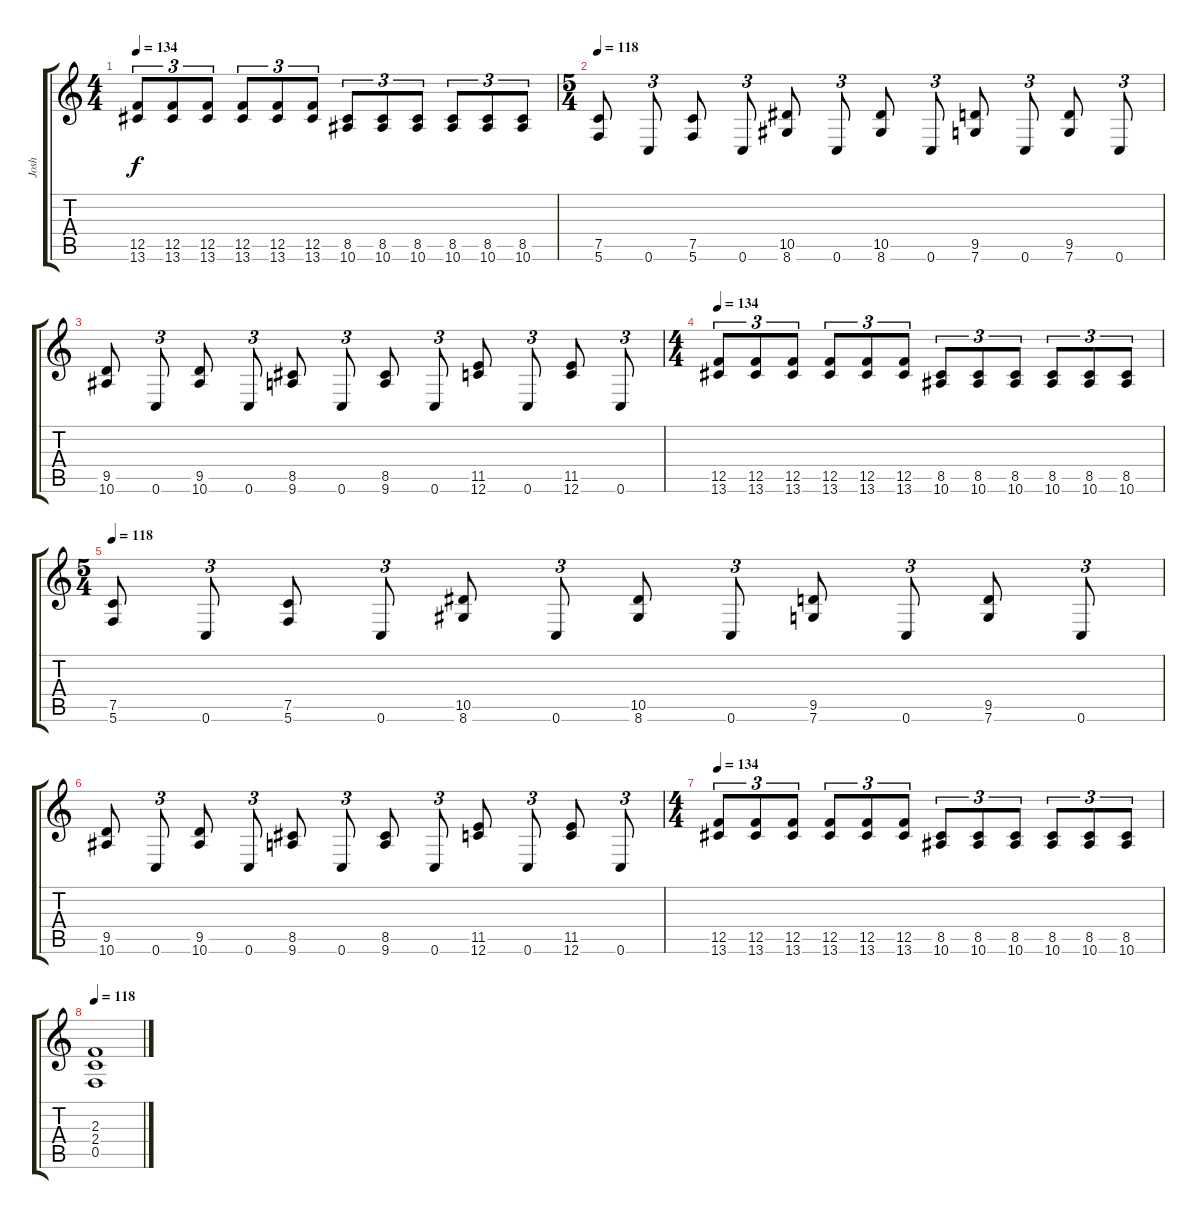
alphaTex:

\track ("Josh" "Josh") {instrument overdrivenguitar}
\staff {score tabs}
\tuning (C4 G3 Eb3 Bb2 F2 C2) {hide}
\ts (4 4)
\tempo 134
\clef g2
\ks c
(12.5 13.6).8{tu (3 2) dy f} (12.5 13.6).8{tu (3 2)} (12.5 13.6).8{tu (3 2)} (12.5 13.6).8{tu (3 2)} (12.5 13.6).8{tu (3 2)} (12.5 13.6).8{tu (3 2)} (8.5 10.6).8{tu (3 2)} (8.5 10.6).8{tu (3 2)} (8.5 10.6).8{tu (3 2)} (8.5 10.6).8{tu (3 2)} (8.5 10.6).8{tu (3 2)} (8.5 10.6).8{tu (3 2)} |
\ts (5 4)
\tempo 118
(7.5 5.6).8 0.6.8{tu (3 2)} (7.5 5.6).8 0.6.8{tu (3 2)} (10.5 8.6).8 0.6.8{tu (3 2)} (10.5 8.6).8 0.6.8{tu (3 2)} (9.5 7.6).8 0.6.8{tu (3 2)} (9.5 7.6).8 0.6.8{tu (3 2)} |
(9.5 10.6).8 0.6.8{tu (3 2)} (9.5 10.6).8 0.6.8{tu (3 2)} (8.5 9.6).8 0.6.8{tu (3 2)} (8.5 9.6).8 0.6.8{tu (3 2)} (11.5 12.6).8 0.6.8{tu (3 2)} (11.5 12.6).8 0.6.8{tu (3 2)} |
\ts (4 4)
\tempo 134
(12.5 13.6).8{tu (3 2)} (12.5 13.6).8{tu (3 2)} (12.5 13.6).8{tu (3 2)} (12.5 13.6).8{tu (3 2)} (12.5 13.6).8{tu (3 2)} (12.5 13.6).8{tu (3 2)} (8.5 10.6).8{tu (3 2)} (8.5 10.6).8{tu (3 2)} (8.5 10.6).8{tu (3 2)} (8.5 10.6).8{tu (3 2)} (8.5 10.6).8{tu (3 2)} (8.5 10.6).8{tu (3 2)} |
\ts (5 4)
\tempo 118
(7.5 5.6).8 0.6.8{tu (3 2)} (7.5 5.6).8 0.6.8{tu (3 2)} (10.5 8.6).8 0.6.8{tu (3 2)} (10.5 8.6).8 0.6.8{tu (3 2)} (9.5 7.6).8 0.6.8{tu (3 2)} (9.5 7.6).8 0.6.8{tu (3 2)} |
(9.5 10.6).8 0.6.8{tu (3 2)} (9.5 10.6).8 0.6.8{tu (3 2)} (8.5 9.6).8 0.6.8{tu (3 2)} (8.5 9.6).8 0.6.8{tu (3 2)} (11.5 12.6).8 0.6.8{tu (3 2)} (11.5 12.6).8 0.6.8{tu (3 2)} |
\ts (4 4)
\tempo 134
(12.5 13.6).8{tu (3 2)} (12.5 13.6).8{tu (3 2)} (12.5 13.6).8{tu (3 2)} (12.5 13.6).8{tu (3 2)} (12.5 13.6).8{tu (3 2)} (12.5 13.6).8{tu (3 2)} (8.5 10.6).8{tu (3 2)} (8.5 10.6).8{tu (3 2)} (8.5 10.6).8{tu (3 2)} (8.5 10.6).8{tu (3 2)} (8.5 10.6).8{tu (3 2)} (8.5 10.6).8{tu (3 2)} |
\tempo 118
(2.3 2.4 0.5).1
